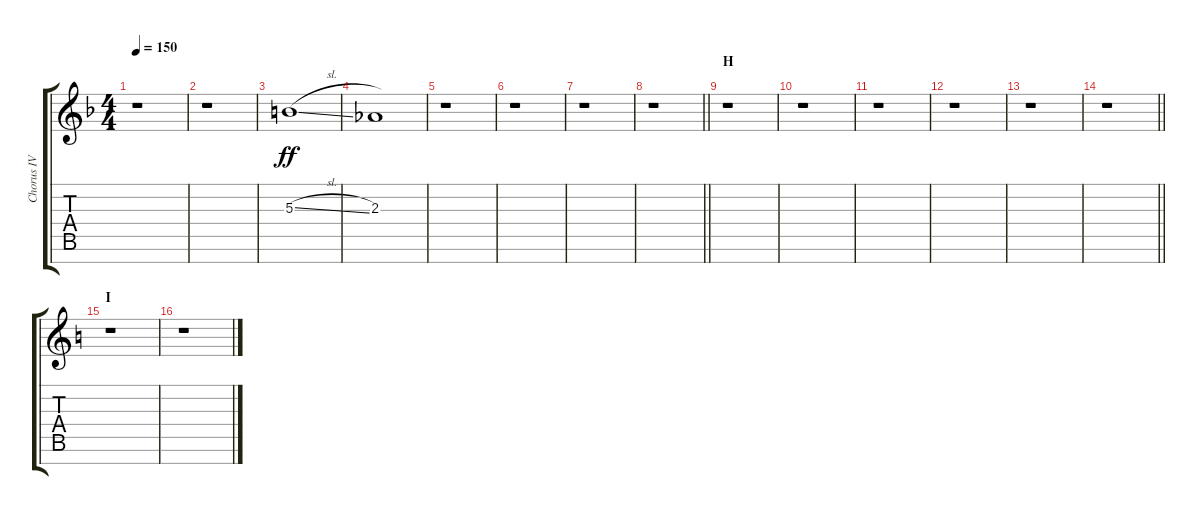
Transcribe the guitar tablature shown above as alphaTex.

\track ("Chorus IV" "Chorus IV") {instrument voiceoohs}
\staff {score tabs}
\tuning (Eb5 Bb4 Gb4 Db4 Ab3 Eb3 Bb2) {hide}
\ts (4 4)
\tempo 150
\clef g2
\ks f
r.1{dy ff} |
r.1 |
5.3{sl}.1 |
2.3.1 |
r.1 |
r.1 |
r.1 |
\barLineRight lightlight
r.1 |
\section ("" "H")
r.1 |
r.1 |
r.1 |
r.1 |
r.1 |
\barLineRight lightlight
r.1 |
\section ("" "I")
\ks c
r.1 |
r.1
